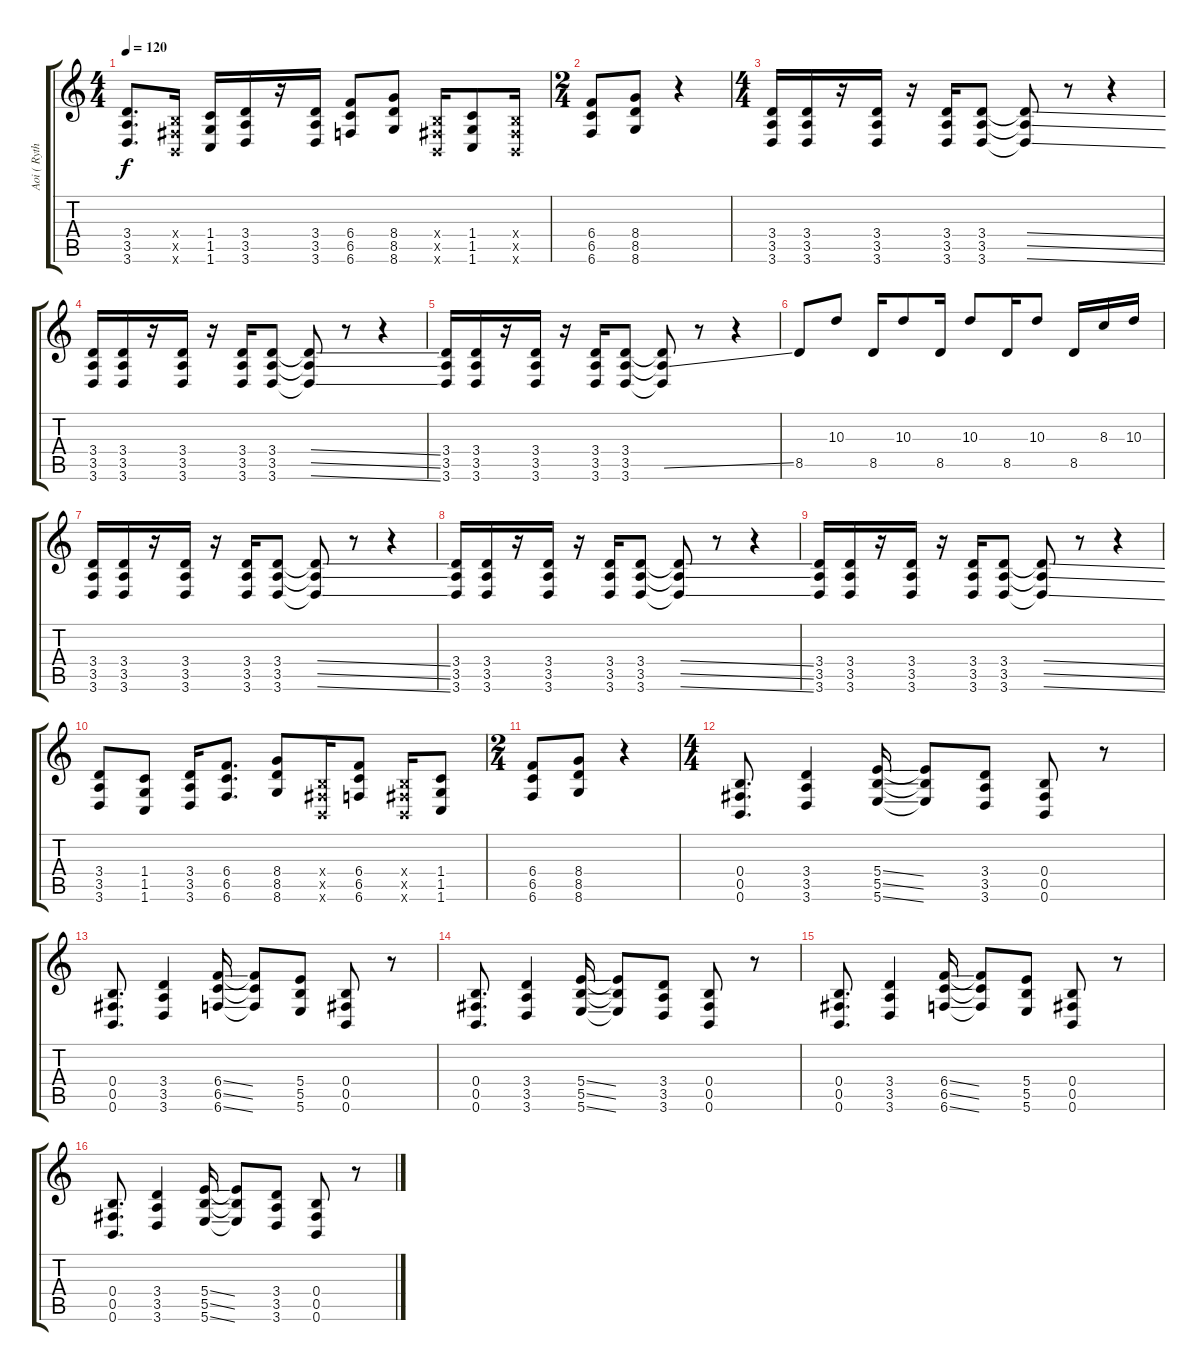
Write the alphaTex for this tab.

\track ("Aoi ( Rythm )" "Aoi ( Ryth") {instrument distortionguitar}
\staff {score tabs}
\tuning (Db4 Ab3 E3 B2 Gb2 B1) {hide}
\ts (4 4)
\tempo 120
\clef g2
\ks c
(3.4 3.5 3.6).8{d dy f} (0.4{x} 0.5{x} 0.6{x}).16 (1.4 1.5 1.6).16 (3.4 3.5 3.6).16 r.16 (3.4 3.5 3.6).16 (6.4 6.5 6.6).8 (8.4 8.5 8.6).8 (0.4{x} 0.5{x} 0.6{x}).16 (1.4 1.5 1.6).8 (0.4{x} 0.5{x} 0.6{x}).16 |
\ts (2 4)
(6.4 6.5 6.6).8 (8.4 8.5 8.6).8 r.4 |
\ts (4 4)
(3.4 3.5 3.6).16 (3.4 3.5 3.6).16 r.16 (3.4 3.5 3.6).16 r.16 (3.4 3.5 3.6).16 (3.4 3.5 3.6).8 (3.4{ss t} 3.5{ss t} 3.6{ss t}).8 r.8 r.4 |
(3.4 3.5 3.6).16 (3.4 3.5 3.6).16 r.16 (3.4 3.5 3.6).16 r.16 (3.4 3.5 3.6).16 (3.4 3.5 3.6).8 (3.4{ss t} 3.5{ss t} 3.6{ss t}).8 r.8 r.4 |
(3.4 3.5 3.6).16 (3.4 3.5 3.6).16 r.16 (3.4 3.5 3.6).16 r.16 (3.4 3.5 3.6).16 (3.4 3.5 3.6).8 (3.4{t} 3.5{ss t} 3.6{t}).8 r.8 r.4 |
8.5.8 10.3.8 8.5.16 10.3.8 8.5.16 10.3.8 8.5.16 10.3.8 8.5.16 8.3.16 10.3.16 |
(3.4 3.5 3.6).16 (3.4 3.5 3.6).16 r.16 (3.4 3.5 3.6).16 r.16 (3.4 3.5 3.6).16 (3.4 3.5 3.6).8 (3.4{ss t} 3.5{ss t} 3.6{ss t}).8 r.8 r.4 |
(3.4 3.5 3.6).16 (3.4 3.5 3.6).16 r.16 (3.4 3.5 3.6).16 r.16 (3.4 3.5 3.6).16 (3.4 3.5 3.6).8 (3.4{ss t} 3.5{ss t} 3.6{ss t}).8 r.8 r.4 |
(3.4 3.5 3.6).16 (3.4 3.5 3.6).16 r.16 (3.4 3.5 3.6).16 r.16 (3.4 3.5 3.6).16 (3.4 3.5 3.6).8 (3.4{ss t} 3.5{ss t} 3.6{ss t}).8 r.8 r.4 |
(3.4 3.5 3.6).8 (1.4 1.5 1.6).8 (3.4 3.5 3.6).16 (6.4 6.5 6.6).8{d} (8.4 8.5 8.6).8 (0.4{x} 0.5{x} 0.6{x}).16 (6.4 6.5 6.6).8 (0.4{x} 0.5{x} 0.6{x}).16 (1.4 1.5 1.6).8 |
\ts (2 4)
(6.4 6.5 6.6).8 (8.4 8.5 8.6).8 r.4 |
\ts (4 4)
(0.4 0.5 0.6).8{d} (3.4 3.5 3.6).4 (5.4{ss} 5.5{ss} 5.6{ss}).16 (5.4{t} 5.5{t} 5.6{t}).8 (3.4 3.5 3.6).8 (0.4 0.5 0.6).8 r.8 |
(0.4 0.5 0.6).8{d} (3.4 3.5 3.6).4 (6.4{ss} 6.5{ss} 6.6{ss}).16 (6.4{t} 6.5{t} 6.6{t}).8 (5.4 5.5 5.6).8 (0.4 0.5 0.6).8 r.8 |
(0.4 0.5 0.6).8{d} (3.4 3.5 3.6).4 (5.4{ss} 5.5{ss} 5.6{ss}).16 (5.4{t} 5.5{t} 5.6{t}).8 (3.4 3.5 3.6).8 (0.4 0.5 0.6).8 r.8 |
(0.4 0.5 0.6).8{d} (3.4 3.5 3.6).4 (6.4{ss} 6.5{ss} 6.6{ss}).16 (6.4{t} 6.5{t} 6.6{t}).8 (5.4 5.5 5.6).8 (0.4 0.5 0.6).8 r.8 |
(0.4 0.5 0.6).8{d} (3.4 3.5 3.6).4 (5.4{ss} 5.5{ss} 5.6{ss}).16 (5.4{t} 5.5{t} 5.6{t}).8 (3.4 3.5 3.6).8 (0.4 0.5 0.6).8 r.8
